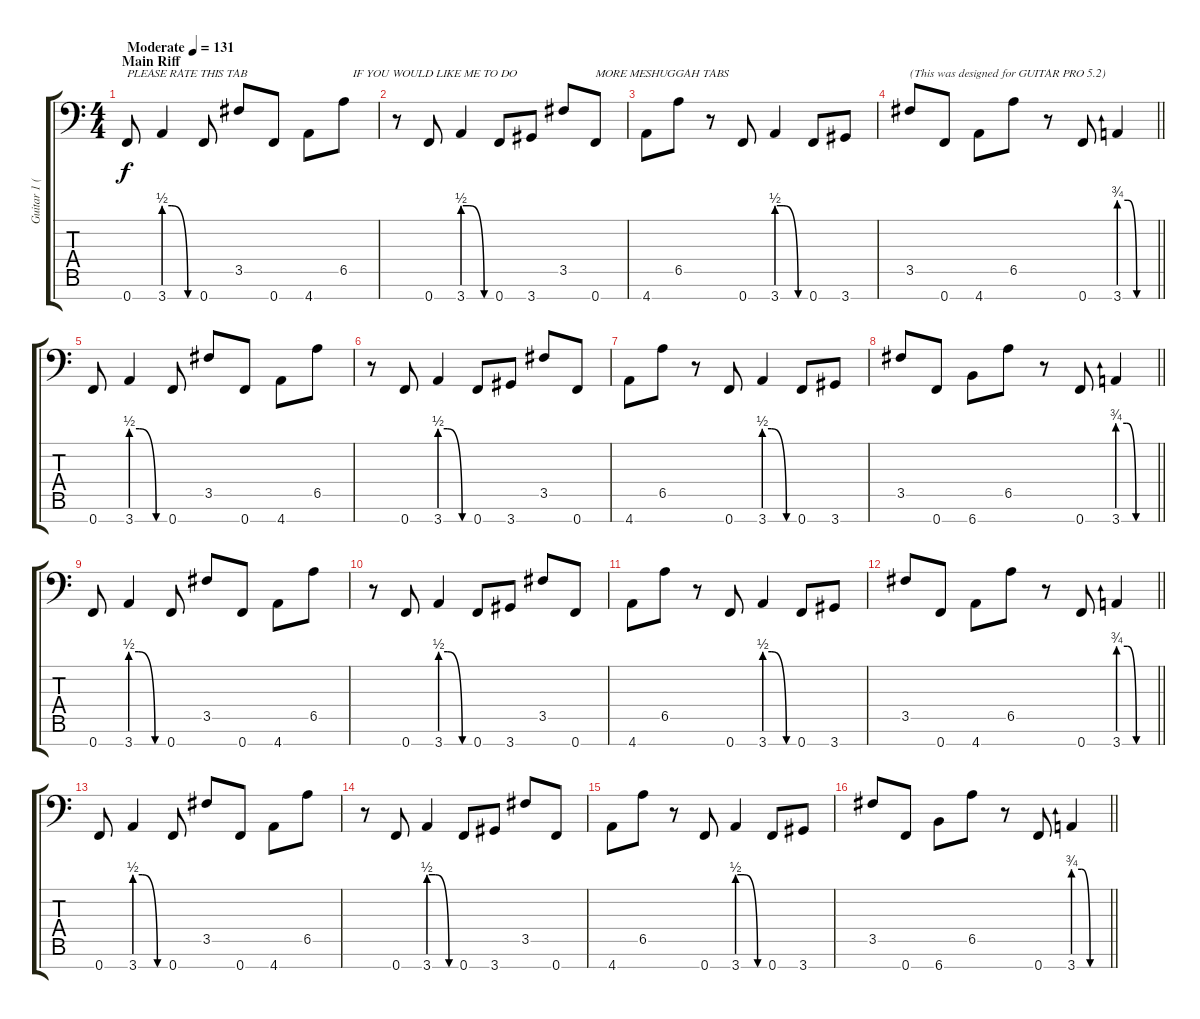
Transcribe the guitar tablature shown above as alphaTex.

\track ("Guitar 1 (Fredrik Thordendal)" "Guitar 1 (") {instrument overdrivenguitar}
\staff {score tabs}
\tuning (Bb3 F3 Db3 Ab2 Eb2 Bb1 F1) {hide}
\ts (4 4)
\section ("" "Main Riff")
\tempo (131 "Moderate")
\clef f4
\ks c
0.7.8{txt "PLEASE RATE THIS TAB" dy f instrument overdrivenguitar} 3.7{be (custom 0 2 15 2 45 0 60 0)}.4 0.7.8 3.5.8 0.7.8 4.7.8 6.5.8{txt "   IF YOU WOULD LIKE ME TO DO"} |
r.8 0.7.8 3.7{be (custom 0 2 15 2 45 0 60 0)}.4 0.7.8 3.7.8 3.5.8 0.7.8{txt "MORE MESHUGGAH TABS"} |
4.7.8 6.5.8 r.8 0.7.8 3.7{be (custom 0 2 15 2 45 0 60 0)}.4 0.7.8 3.7.8 |
\barLineRight lightlight
3.5.8{txt "(This was designed for GUITAR PRO 5.2)"} 0.7.8 4.7.8 6.5.8 r.8 0.7.8 3.7{be (custom 0 3 15 3 30 0 45 0 60 0)}.4 |
0.7.8 3.7{be (custom 0 2 15 2 45 0 60 0)}.4 0.7.8 3.5.8 0.7.8 4.7.8 6.5.8 |
r.8 0.7.8 3.7{be (custom 0 2 15 2 45 0 60 0)}.4 0.7.8 3.7.8 3.5.8 0.7.8 |
4.7.8 6.5.8 r.8 0.7.8 3.7{be (custom 0 2 15 2 45 0 60 0)}.4 0.7.8 3.7.8 |
\barLineRight lightlight
3.5.8 0.7.8 6.7.8 6.5.8 r.8 0.7.8 3.7{be (custom 0 3 15 3 30 0 45 0 60 0)}.4 |
0.7.8 3.7{be (custom 0 2 15 2 45 0 60 0)}.4 0.7.8 3.5.8 0.7.8 4.7.8 6.5.8 |
r.8 0.7.8 3.7{be (custom 0 2 15 2 45 0 60 0)}.4 0.7.8 3.7.8 3.5.8 0.7.8 |
4.7.8 6.5.8 r.8 0.7.8 3.7{be (custom 0 2 15 2 45 0 60 0)}.4 0.7.8 3.7.8 |
\barLineRight lightlight
3.5.8 0.7.8 4.7.8 6.5.8 r.8 0.7.8 3.7{be (custom 0 3 15 3 30 0 45 0 60 0)}.4 |
0.7.8 3.7{be (custom 0 2 15 2 45 0 60 0)}.4 0.7.8 3.5.8 0.7.8 4.7.8 6.5.8 |
r.8 0.7.8 3.7{be (custom 0 2 15 2 45 0 60 0)}.4 0.7.8 3.7.8 3.5.8 0.7.8 |
4.7.8 6.5.8 r.8 0.7.8 3.7{be (custom 0 2 15 2 45 0 60 0)}.4 0.7.8 3.7.8 |
\barLineRight lightlight
3.5.8 0.7.8 6.7.8 6.5.8 r.8 0.7.8 3.7{be (custom 0 3 15 3 30 0 45 0 60 0)}.4
